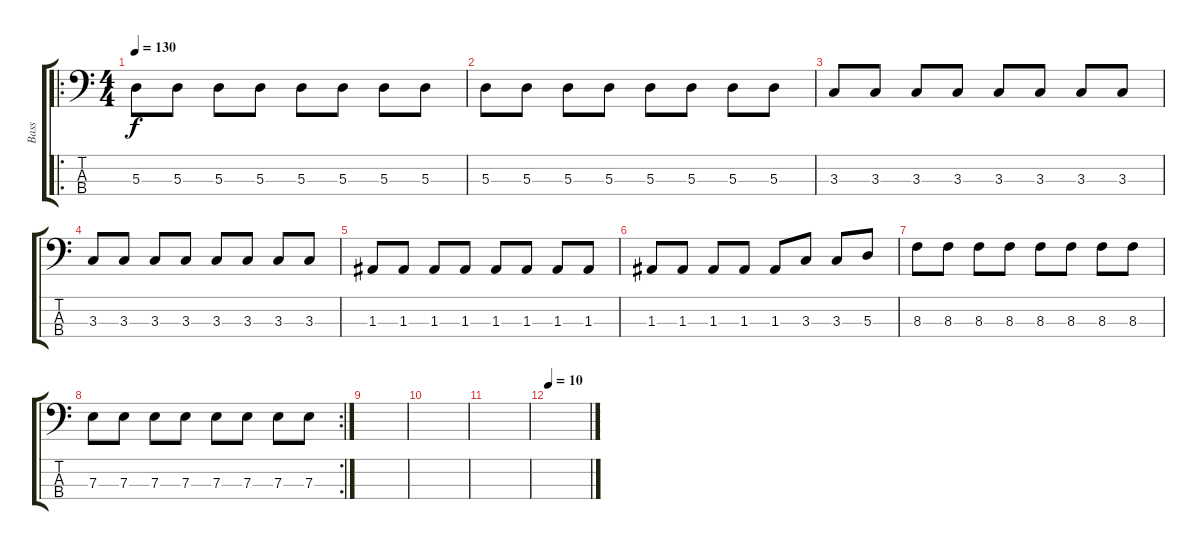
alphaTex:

\track ("Bass" "Bass") {instrument electricbassfinger}
\staff {score tabs}
\tuning (G2 D2 A1 D1) {hide}
\ro
\ts (4 4)
\tempo 130
\clef f4
\ks c
5.3.8{dy f} 5.3.8 5.3.8 5.3.8 5.3.8 5.3.8 5.3.8 5.3.8 |
5.3.8 5.3.8 5.3.8 5.3.8 5.3.8 5.3.8 5.3.8 5.3.8 |
3.3.8 3.3.8 3.3.8 3.3.8 3.3.8 3.3.8 3.3.8 3.3.8 |
3.3.8 3.3.8 3.3.8 3.3.8 3.3.8 3.3.8 3.3.8 3.3.8 |
1.3.8 1.3.8 1.3.8 1.3.8 1.3.8 1.3.8 1.3.8 1.3.8 |
1.3.8 1.3.8 1.3.8 1.3.8 1.3.8 3.3.8 3.3.8 5.3.8 |
8.3.8 8.3.8 8.3.8 8.3.8 8.3.8 8.3.8 8.3.8 8.3.8 |
\rc 2
7.3.8 7.3.8 7.3.8 7.3.8 7.3.8 7.3.8 7.3.8 7.3.8 |
|
|
|
\tempo 10
